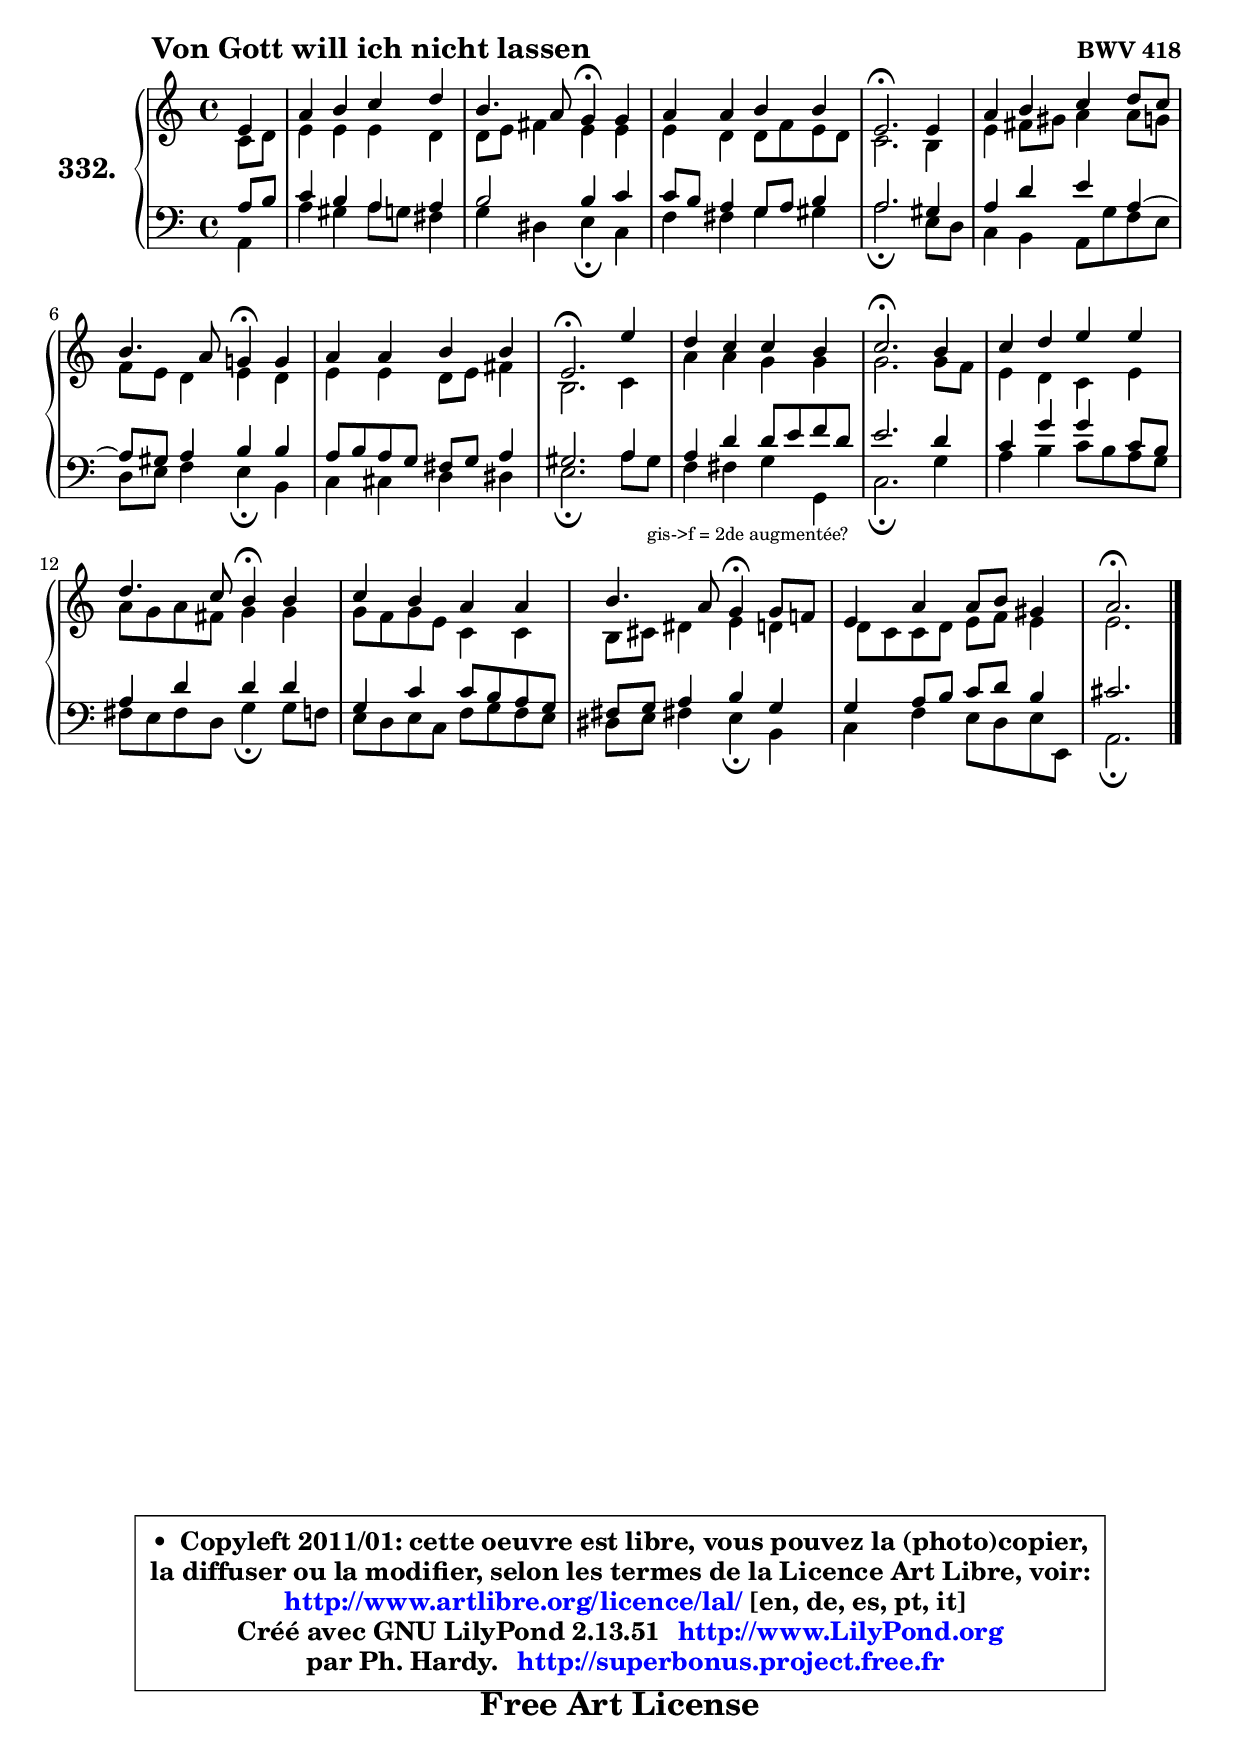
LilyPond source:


\version "2.13.51"

    \paper {
%	system-system-spacing #'padding = #0.1
%	score-system-spacing #'padding = #0.1
%	ragged-bottom = ##f
%	ragged-last-bottom = ##f
	}

    \header {
      opus = \markup { \bold "BWV 418" }
      piece = \markup { \hspace #9 \fontsize #2 \bold "Von Gott will ich nicht lassen" }
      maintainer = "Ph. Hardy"
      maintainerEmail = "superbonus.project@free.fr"
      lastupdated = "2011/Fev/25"
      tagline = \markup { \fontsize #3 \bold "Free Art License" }
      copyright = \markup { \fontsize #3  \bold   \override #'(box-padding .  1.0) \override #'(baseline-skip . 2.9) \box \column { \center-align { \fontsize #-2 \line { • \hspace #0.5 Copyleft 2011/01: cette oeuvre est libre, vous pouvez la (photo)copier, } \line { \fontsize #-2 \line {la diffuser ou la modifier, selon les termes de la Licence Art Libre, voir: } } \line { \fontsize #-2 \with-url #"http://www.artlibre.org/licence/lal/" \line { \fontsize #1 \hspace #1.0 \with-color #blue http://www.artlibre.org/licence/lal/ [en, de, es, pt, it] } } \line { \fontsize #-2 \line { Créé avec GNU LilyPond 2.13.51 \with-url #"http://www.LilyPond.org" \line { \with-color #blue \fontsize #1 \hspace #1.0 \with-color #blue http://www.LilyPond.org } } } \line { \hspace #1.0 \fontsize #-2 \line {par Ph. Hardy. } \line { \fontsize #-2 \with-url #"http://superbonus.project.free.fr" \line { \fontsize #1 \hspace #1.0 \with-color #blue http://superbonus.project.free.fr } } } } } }

	  }

  guidemidi = {
        r4 |
        R1 |
        r2 \tempo 4 = 30 r4 \tempo 4 = 78 r4 |
        R1 |
        \tempo 4 = 40 r2. \tempo 4 = 78 r4 |
        R1 |
        r2 \tempo 4 = 30 r4 \tempo 4 = 78 r4 |
        R1 |
        \tempo 4 = 40 r2. \tempo 4 = 78 r4 |
        R1 |
        \tempo 4 = 40 r2. \tempo 4 = 78 r4 |
        R1 |
        r2 \tempo 4 = 30 r4 \tempo 4 = 78 r4 |
        R1 |
        r2 \tempo 4 = 30 r4 \tempo 4 = 78 r4 |
        R1 |
        \tempo 4 = 40 r2. 
	}

  upper = {
	\time 4/4
	\key a \minor
	\clef treble
	\partial 4
	\voiceOne
	<< { 
	% SOPRANO
	\set Voice.midiInstrument = "acoustic grand"
	\relative c' {
        e4 |
        a4 b c d |
        b4. a8 g4\fermata g |
        a4 a b b |
        e,2.\fermata e4 |
        a4 b c d8 c |
\break
        b4. a8 g!4\fermata g |
        a4 a b b |
        e,2.\fermata e'4 |
        d4 c c b |
        c2.\fermata b4 |
        c4 d e e |
\break
        d4. c8 b4\fermata b |
        c4 b a a |
        b4. a8 g4\fermata g8 f! |
        e4 a a8 b gis4 |
        a2.\fermata
        \bar "|."
	} % fin de relative
	}

	\context Voice="1" { \voiceTwo 
	% ALTO
	\set Voice.midiInstrument = "acoustic grand"
	\relative c' {
        c8 d |
        e4 e e d |
        d8 e fis4 e e |
        e4 d d8 f e d |
        c2. b4 |
        e4 fis8 gis a4 a8 g |
        f8 e d4 e d |
        e4 e d8 e fis4 |
        b,2. c4 |
        a'4 a g g |
        g2. g8 f |
        e4 d c e |
        a8 g a fis g4 g |
        g8 f g e c4 c |
        b8 cis dis4 e d |
	d8 c8 c d e f e4 |
        e2.
        \bar "|."
	} % fin de relative
	\oneVoice
	} >>
	}

    lower = {
	\time 4/4
	\key a \minor
	\clef bass
	\partial 4
	\voiceOne
	<< { 
	% TENOR
	\set Voice.midiInstrument = "acoustic grand"
	\relative c' {
        a8 b |
        c4 b a a |
        b2 b4 c |
        c8 b a4 g8 a b4 |
        a2. gis4 |
        a4 d e a,4 ~ |
	a8 gis8 a4 b b |
        a8 b a g fis g a4 |
        gis2. a4 |
        a4 d d8 e f d |
        e2. d4 |
        c4 g' g c,8 b |
        a4 d d d |
        g,4 c c8 b a g |
        fis8 g a4 b g |
        g4 a8 b c d b4 |
        cis2.
        \bar "|."
	} % fin de relative
	}
	\context Voice="1" { \voiceTwo 
	% BASS
	\set Voice.midiInstrument = "acoustic grand"
	\relative c {
        a4 |
        a'4 gis a8 g fis4 |
        g4 dis e4\fermata c |
        f4 fis g gis |
        a2.\fermata e8 d |
        c4 b a8 g' f e |
        d8 e f4 e\fermata b |
        c4 cis d dis |
        e2.\fermata a8 gis_\markup { \tiny "gis->f = 2de augmentée?" } |
        f4 fis g g, |
        c2.\fermata g'4 |
        a4 b c8 b a g |
        fis8 e fis d g4\fermata g8 f |
        e8 d e c f g f e |
        dis8 e fis!4 e\fermata b |
        c4 f e8 d e e, |
        a2.\fermata
        \bar "|."
	} % fin de relative
	\oneVoice
	} >>
	}


    \score { 

	\new PianoStaff <<
	\set PianoStaff.instrumentName = \markup { \bold \huge "332." }
	\new Staff = "upper" \upper
	\new Staff = "lower" \lower
	>>

    \layout {
%	ragged-last = ##f
	   }

         } % fin de score

  \score {
    \unfoldRepeats { << \guidemidi \upper \lower >> }
    \midi {
    \context {
     \Staff
      \remove "Staff_performer"
               }

     \context {
      \Voice
       \consists "Staff_performer"
                }

     \context { 
      \Score
      tempoWholesPerMinute = #(ly:make-moment 78 4)
		}
	    }
	}

